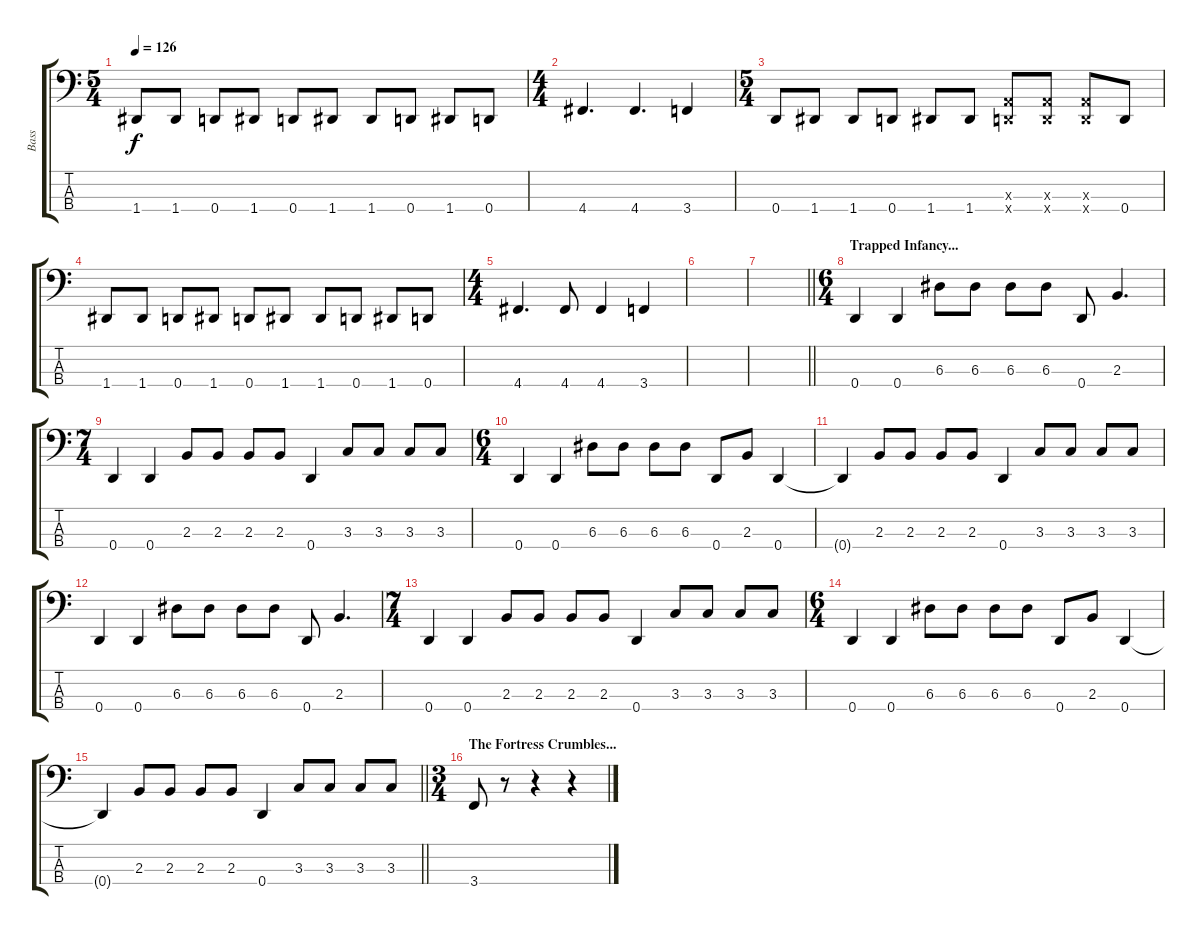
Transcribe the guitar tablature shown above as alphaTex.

\track ("Bass" "Bass") {instrument electricbasspick}
\staff {score tabs}
\tuning (G2 D2 A1 D1) {hide}
\ts (5 4)
\tempo 126
\clef f4
\ks c
1.4.8{dy f} 1.4.8 0.4.8 1.4.8 0.4.8 1.4.8 1.4.8 0.4.8 1.4.8 0.4.8 |
\ts (4 4)
4.4.4{d} 4.4.4{d} 3.4.4 |
\ts (5 4)
0.4.8 1.4.8 1.4.8 0.4.8 1.4.8 1.4.8 (0.3{x} 0.4{x}).8 (0.3{x} 0.4{x}).8 (0.3{x} 0.4{x}).8 0.4.8 |
1.4.8 1.4.8 0.4.8 1.4.8 0.4.8 1.4.8 1.4.8 0.4.8 1.4.8 0.4.8 |
\ts (4 4)
4.4.4{d} 4.4.8 4.4.4 3.4.4 |
|
\barLineRight lightlight
|
\ts (6 4)
\section ("" "Trapped Infancy...")
0.4.4 0.4.4 6.3.8 6.3.8 6.3.8 6.3.8 0.4.8 2.3.4{d} |
\ts (7 4)
0.4.4 0.4.4 2.3.8 2.3.8 2.3.8 2.3.8 0.4.4 3.3.8 3.3.8 3.3.8 3.3.8 |
\ts (6 4)
0.4.4 0.4.4 6.3.8 6.3.8 6.3.8 6.3.8 0.4.8 2.3.8 0.4.4 |
0.4{t}.4 2.3.8 2.3.8 2.3.8 2.3.8 0.4.4 3.3.8 3.3.8 3.3.8 3.3.8 |
0.4.4 0.4.4 6.3.8 6.3.8 6.3.8 6.3.8 0.4.8 2.3.4{d} |
\ts (7 4)
0.4.4 0.4.4 2.3.8 2.3.8 2.3.8 2.3.8 0.4.4 3.3.8 3.3.8 3.3.8 3.3.8 |
\ts (6 4)
0.4.4 0.4.4 6.3.8 6.3.8 6.3.8 6.3.8 0.4.8 2.3.8 0.4.4 |
\barLineRight lightlight
0.4{t}.4 2.3.8 2.3.8 2.3.8 2.3.8 0.4.4 3.3.8 3.3.8 3.3.8 3.3.8 |
\ts (3 4)
\section ("" "The Fortress Crumbles...")
3.4.8 r.8 r.4 r.4
